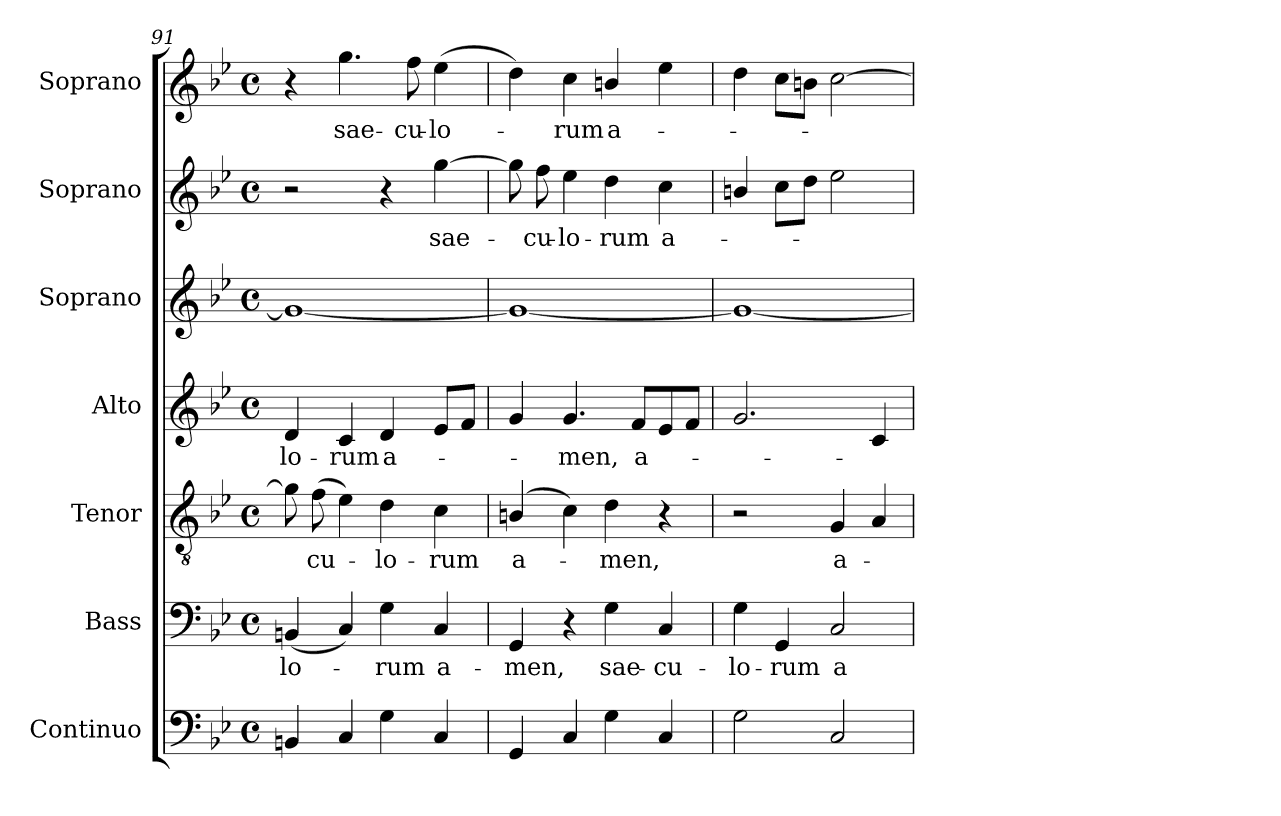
**kern	**kern	**text	**kern	**text	**kern	**text	**kern	**kern	**text	**kern	**text
*part7	*part6	*part6	*part5	*part5	*part4	*part4	*part3	*part2	*part2	*part1	*part1
*staff7	*staff6	*staff6	*staff5	*staff5	*staff4	*staff4	*staff3	*staff2	*staff2	*staff1	*staff1
*I"Continuo	*I"Bass	*	*I"Tenor	*	*I"Alto	*	*I"Soprano	*I"Soprano	*	*I"Soprano	*
*I'Cont.	*I'B.	*	*I'T.	*	*I'A.	*	*I'S.	*I'S.	*	*I'S.	*
*clefF4	*clefF4	*	*clefGv2	*	*clefG2	*	*clefG2	*clefG2	*	*clefG2	*
*	*	*	*ITrd7c12	*	*	*	*	*	*	*	*
*k[b-e-]	*k[b-e-]	*	*k[b-e-]	*	*k[b-e-]	*	*k[b-e-]	*k[b-e-]	*	*k[b-e-]	*
*B-:	*B-:	*	*B-:	*	*B-:	*	*B-:	*B-:	*	*B-:	*
*M4/4	*M4/4	*	*M4/4	*	*M4/4	*	*M4/4	*M4/4	*	*M4/4	*
*met(c)	*met(c)	*	*met(c)	*	*met(c)	*	*met(c)	*met(c)	*	*met(c)	*
=91	=91	=91	=91	=91	=91	=91	=91	=91	=91	=91	=91
!	!	!LO:LY:b:color=#000000	!	!	!	!	!	!	!	!	!
!	!	!	!	!	!	!LO:LY:b:color=#000000	!	!	!	!	!
4BBni/	(4BBni/	-lo-	8Gi\]	.	4di/	-lo-	1gi_	2r	.	4r	.
!	!	!	!	!LO:LY:b:color=#000000	!	!	!	!	!	!	!
.	.	.	(8Fi\	-cu-	.	.	.	.	.	.	.
!	!	!	!	!	!	!LO:LY:b:color=#000000	!	!	!	!	!
!	!	!	!	!	!	!	!	!	!	!	!LO:LY:b:color=#000000
4Ci/	4Ci/)	.	4E-i\)	.	4ci/	-rum	.	.	.	4.ggi\	sae-
!	!	!LO:LY:b:color=#000000	!	!	!	!	!	!	!	!	!
!	!	!	!	!LO:LY:b:color=#000000	!	!	!	!	!	!	!
!	!	!	!	!	!	!LO:LY:b:color=#000000	!	!	!	!	!
4Gi\	4Gi\	-rum	4Di\	-lo-	4di/	a-	.	4r	.	.	.
!	!	!	!	!	!	!	!	!	!	!	!LO:LY:b:color=#000000
.	.	.	.	.	.	.	.	.	.	8ffi\	-cu-
!	!	!LO:LY:b:color=#000000	!	!	!	!	!	!	!	!	!
!	!	!	!	!LO:LY:b:color=#000000	!	!	!	!	!	!	!
!	!	!	!	!	!	!	!	!	!LO:LY:b:color=#000000	!	!
!	!	!	!	!	!	!	!	!	!	!	!LO:LY:b:color=#000000
4Ci/	4Ci/	a-	4Ci\	-rum	8e-i/L	.	.	[4ggi\	sae-	(4ee-i\	-lo-
.	.	.	.	.	8fi/J	.	.	.	.	.	.
=92	=92	=92	=92	=92	=92	=92	=92	=92	=92	=92	=92
!	!	!LO:LY:b:color=#000000	!	!	!	!	!	!	!	!	!
!	!	!	!	!LO:LY:b:color=#000000	!	!	!	!	!	!	!
4GGi/	4GGi/	-men,	(4BBni/	a-	4gi/	.	1gi_	8ggi\]	.	4ddi\)	.
!	!	!	!	!	!	!	!	!	!LO:LY:b:color=#000000	!	!
.	.	.	.	.	.	.	.	8ffi\	-cu-	.	.
!	!	!	!	!	!	!LO:LY:b:color=#000000	!	!	!	!	!
!	!	!	!	!	!	!	!	!	!LO:LY:b:color=#000000	!	!
!	!	!	!	!	!	!	!	!	!	!	!LO:LY:b:color=#000000
4Ci/	4r	.	4Ci\)	.	4.gi/	-men,	.	4ee-i\	-lo-	4cci\	-rum
!	!	!LO:LY:b:color=#000000	!	!	!	!	!	!	!	!	!
!	!	!	!	!LO:LY:b:color=#000000	!	!	!	!	!	!	!
!	!	!	!	!	!	!	!	!	!LO:LY:b:color=#000000	!	!
!	!	!	!	!	!	!	!	!	!	!	!LO:LY:b:color=#000000
4Gi\	4Gi\	sae-	4Di\	-men,	.	.	.	4ddi\	-rum	4bni/	a-
!	!	!	!	!	!	!LO:LY:b:color=#000000	!	!	!	!	!
.	.	.	.	.	8fi/L	a-	.	.	.	.	.
!	!	!LO:LY:b:color=#000000	!	!	!	!	!	!	!	!	!
!	!	!	!	!	!	!	!	!	!LO:LY:b:color=#000000	!	!
4Ci/	4Ci/	-cu-	4r	.	8e-i/	.	.	4cci\	a-	4ee-i\	.
.	.	.	.	.	8fi/J	.	.	.	.	.	.
=93	=93	=93	=93	=93	=93	=93	=93	=93	=93	=93	=93
!	!	!LO:LY:b:color=#000000	!	!	!	!	!	!	!	!	!
2Gi\	4Gi\	-lo-	2r	.	2.gi/	.	1gi_	4bni/	.	4ddi\	.
!	!	!LO:LY:b:color=#000000	!	!	!	!	!	!	!	!	!
.	4GGi/	-rum	.	.	.	.	.	8cci\L	.	8cci\L	.
.	.	.	.	.	.	.	.	8ddi\J	.	8bni\J	.
!	!	!LO:LY:b:color=#000000	!	!	!	!	!	!	!	!	!
!	!	!	!	!LO:LY:b:color=#000000	!	!	!	!	!	!	!
2Ci/	2Ci/	a-	4GGi/	a-	.	.	.	2ee-i\	.	[2cci\	.
.	.	.	4AAi/	.	4ci/	.	.	.	.	.	.
=	=	=	=	=	=	=	=	=	=	=	=
*-	*-	*-	*-	*-	*-	*-	*-	*-	*-	*-	*-
